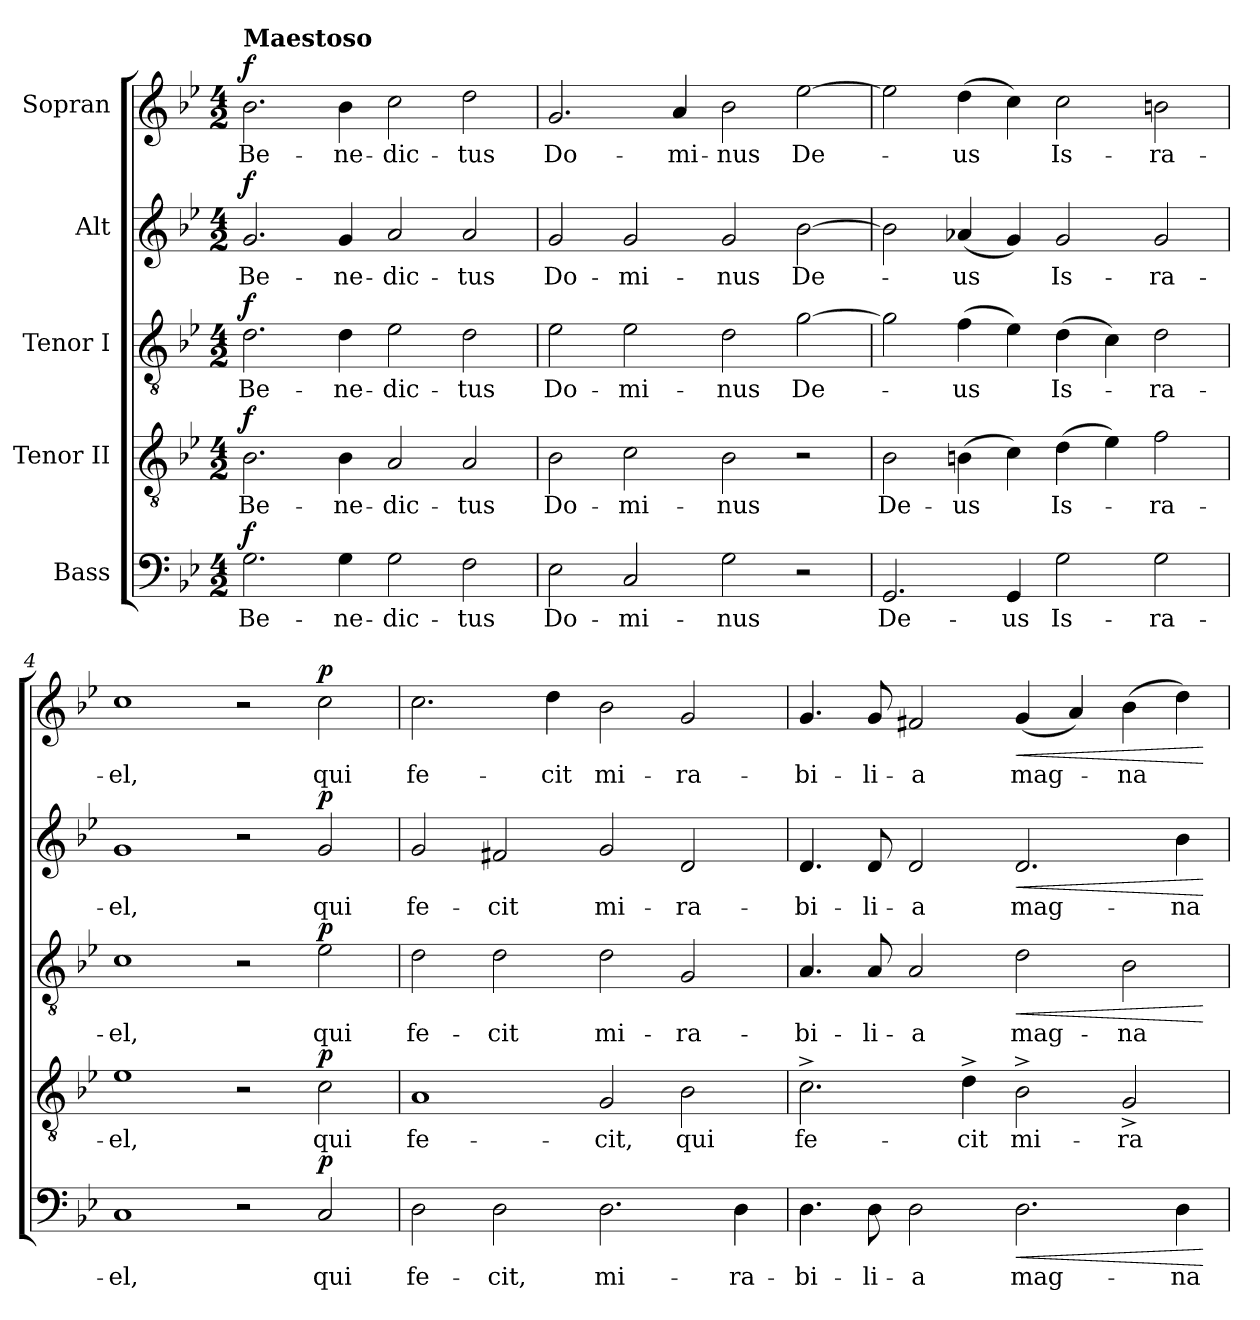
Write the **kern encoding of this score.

**kern	**text	**dynam	**kern	**text	**dynam	**kern	**text	**dynam	**kern	**text	**dynam	**kern	**text	**dynam
*part5	*part5	*part5	*part4	*part4	*part4	*part3	*part3	*part3	*part2	*part2	*part2	*part1	*part1	*part1
*staff5	*staff5	*staff5	*staff4	*staff4	*staff4	*staff3	*staff3	*staff3	*staff2	*staff2	*staff2	*staff1	*staff1	*staff1
*I"Bass	*	*	*I"Tenor II	*	*	*I"Tenor I	*	*	*I"Alt	*	*	*I"Sopran	*	*
*clefF4	*	*	*clefGv2	*	*	*clefGv2	*	*	*clefG2	*	*	*clefG2	*	*
*k[b-e-]	*	*	*k[b-e-]	*	*	*k[b-e-]	*	*	*k[b-e-]	*	*	*k[b-e-]	*	*
*B-:	*	*	*B-:	*	*	*B-:	*	*	*B-:	*	*	*B-:	*	*
*M4/2	*	*	*M4/2	*	*	*M4/2	*	*	*M4/2	*	*	*M4/2	*	*
*MM144	*	*	*MM144	*	*	*MM144	*	*	*MM144	*	*	*MM144	*	*
=1	=1	=1	=1	=1	=1	=1	=1	=1	=1	=1	=1	=1	=1	=1
!	!	!	!	!	!	!	!	!	!	!	!	!LO:TX:a:B:t=Maestoso	!	!
!	!	!LO:DY:a	!	!	!LO:DY:a	!	!	!LO:DY:a	!	!	!LO:DY:a	!	!	!LO:DY:a
2.G\	Be-	f	2.B-\	Be-	f	2.d\	Be-	f	2.g/	Be-	f	2.b-\	Be-	f
4G\	-ne-	.	4B-\	-ne-	.	4d\	-ne-	.	4g/	-ne-	.	4b-\	-ne-	.
2G\	-dic-	.	2A/	-dic-	.	2e-\	-dic-	.	2a/	-dic-	.	2cc\	-dic-	.
2F\	-tus	.	2A/	-tus	.	2d\	-tus	.	2a/	-tus	.	2dd\	-tus	.
=2	=2	=2	=2	=2	=2	=2	=2	=2	=2	=2	=2	=2	=2	=2
2E-\	Do-	.	2B-\	Do-	.	2e-\	Do-	.	2g/	Do-	.	2.g/	Do-	.
2C/	-mi-	.	2c\	-mi-	.	2e-\	-mi-	.	2g/	-mi-	.	.	.	.
.	.	.	.	.	.	.	.	.	.	.	.	4a/	-mi-	.
2G\	-nus	.	2B-\	-nus	.	2d\	-nus	.	2g/	-nus	.	2b-\	-nus	.
2r	.	.	2r	.	.	[2g\	De-	.	[2b-\	De-	.	[2ee-\	De-	.
=3	=3	=3	=3	=3	=3	=3	=3	=3	=3	=3	=3	=3	=3	=3
2.GG/	De-	.	2B-\	De-	.	2g\]	.	.	2b-\]	.	.	2ee-\]	.	.
.	.	.	(>4Bn\	-us	.	(>4f\	-us	.	(4a-X/	-us	.	(>4dd\	-us	.
4GG/	-us	.	4c\)	.	.	4e-\)	.	.	4g/)	.	.	4cc\)	.	.
2G\	Is-	.	(>4d\	Is-	.	(>4d\	Is-	.	2g/	Is-	.	2cc\	Is-	.
.	.	.	4e-\)	.	.	4c\)	.	.	.	.	.	.	.	.
2G\	-ra-	.	2f\	-ra-	.	2d\	-ra-	.	2g/	-ra-	.	2bn\	-ra-	.
=4	=4	=4	=4	=4	=4	=4	=4	=4	=4	=4	=4	=4	=4	=4
1C	-el,	.	1e-	-el,	.	1c	-el,	.	1g	-el,	.	1cc	-el,	.
2r	.	.	2r	.	.	2r	.	.	2r	.	.	2r	.	.
!	!	!LO:DY:a	!	!	!LO:DY:a	!	!	!LO:DY:a	!	!	!LO:DY:a	!	!	!LO:DY:a
2C/	qui	p	2c\	qui	p	2e-\	qui	p	2g/	qui	p	2cc\	qui	p
=5	=5	=5	=5	=5	=5	=5	=5	=5	=5	=5	=5	=5	=5	=5
2D\	fe-	.	1A	fe-	.	2d\	fe-	.	2g/	fe-	.	2.cc\	fe-	.
2D\	-cit,	.	.	.	.	2d\	-cit	.	2f#X/	-cit	.	.	.	.
.	.	.	.	.	.	.	.	.	.	.	.	4dd\	-cit	.
2.D\	mi-	.	2G/	-cit,	.	2d\	mi-	.	2g/	mi-	.	2b-\	mi-	.
.	.	.	2B-\	qui	.	2G/	-ra-	.	2d/	-ra-	.	2g/	-ra-	.
4D\	-ra-	.	.	.	.	.	.	.	.	.	.	.	.	.
!!LO:LB:g=z
=6	=6	=6	=6	=6	=6	=6	=6	=6	=6	=6	=6	=6	=6	=6
4.D\	-bi-	.	2.c^\	fe-	.	4.A/	-bi-	.	4.d/	-bi-	.	4.g/	-bi-	.
8D\	-li-	.	.	.	.	8A/	-li-	.	8d/	-li-	.	8g/	-li-	.
2D\	-a	.	.	.	.	2A/	-a	.	2d/	-a	.	2f#X/	-a	.
.	.	.	4d^\	-cit	.	.	.	.	.	.	.	.	.	.
!	!	!LO:HP:b	!	!	!	!	!	!LO:HP:b	!	!	!LO:HP:b	!	!	!LO:HP:b
2.D\	mag-	<	2B-^\	mi-	.	2d\	mag-	<	2.d/	mag-	<	(4g/	mag-	<
.	.	.	.	.	.	.	.	.	.	.	.	4a/)	.	.
.	.	.	2G^/	-ra-	.	2B-\	-na	.	.	.	.	(>4b-\	-na	.
4D\	-na	.	.	.	.	.	.	.	4b-\	-na	.	4dd\)	.	.
.	.	[	.	.	.	.	.	[	.	.	[	.	.	[
=	=	=	=	=	=	=	=	=	=	=	=	=	=	=
*-	*-	*-	*-	*-	*-	*-	*-	*-	*-	*-	*-	*-	*-	*-
